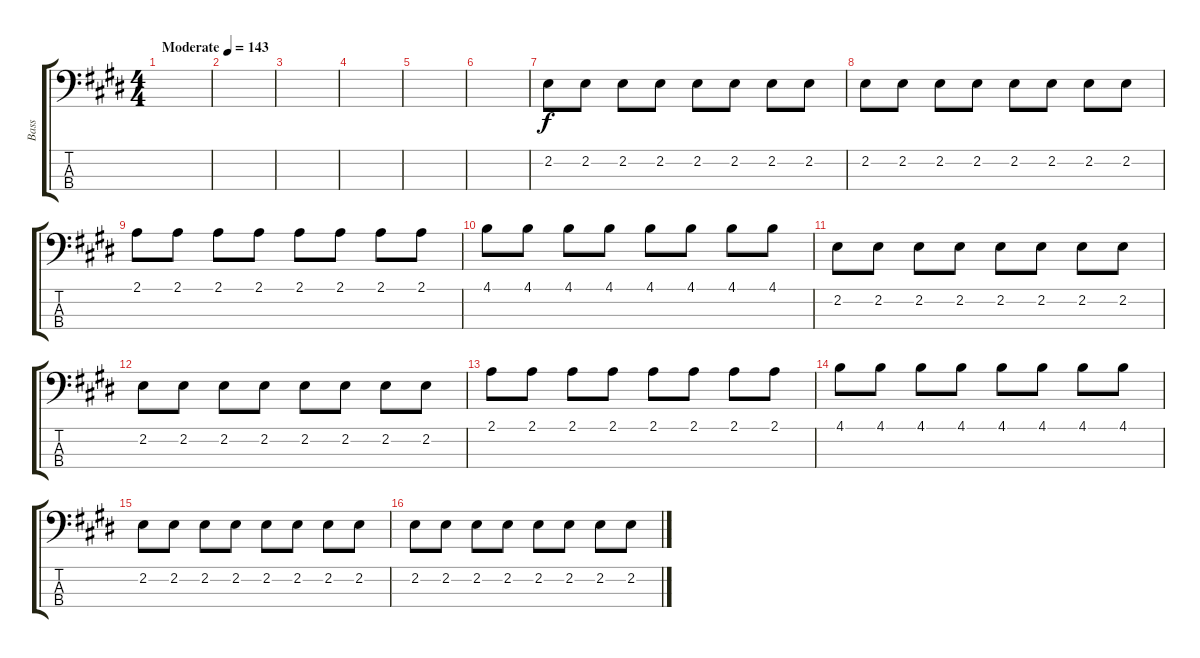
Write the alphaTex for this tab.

\track ("Bass" "Bass") {instrument electricbasspick}
\staff {score tabs}
\tuning (G2 D2 A1 E1) {hide}
\ts (4 4)
\tempo (143 "Moderate")
\clef f4
\ks e
|
|
|
|
|
|
2.2.8 2.2.8 2.2.8 2.2.8 2.2.8 2.2.8 2.2.8 2.2.8 |
2.2.8 2.2.8 2.2.8 2.2.8 2.2.8 2.2.8 2.2.8 2.2.8 |
2.1.8 2.1.8 2.1.8 2.1.8 2.1.8 2.1.8 2.1.8 2.1.8 |
4.1.8 4.1.8 4.1.8 4.1.8 4.1.8 4.1.8 4.1.8 4.1.8 |
2.2.8 2.2.8 2.2.8 2.2.8 2.2.8 2.2.8 2.2.8 2.2.8 |
2.2.8 2.2.8 2.2.8 2.2.8 2.2.8 2.2.8 2.2.8 2.2.8 |
2.1.8 2.1.8 2.1.8 2.1.8 2.1.8 2.1.8 2.1.8 2.1.8 |
4.1.8 4.1.8 4.1.8 4.1.8 4.1.8 4.1.8 4.1.8 4.1.8 |
2.2.8 2.2.8 2.2.8 2.2.8 2.2.8 2.2.8 2.2.8 2.2.8 |
2.2.8 2.2.8 2.2.8 2.2.8 2.2.8 2.2.8 2.2.8 2.2.8
